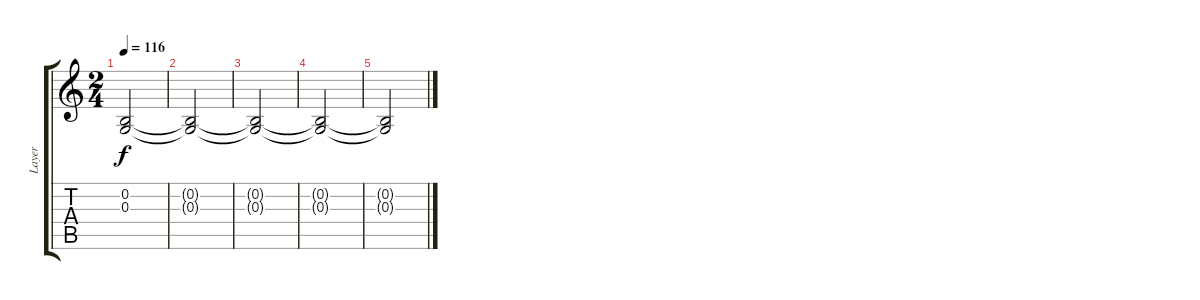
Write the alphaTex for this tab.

\track ("Layer" "Layer") {instrument synthstrings2}
\staff {score tabs}
\tuning (E4 B3 G3 D3 A2 E2) {hide}
\ts (2 4)
\tempo 116
\clef g2
\ks c
(0.2{t} 0.3{t}).2{dy f} |
(0.2{t} 0.3{t}).2 |
(0.2{t} 0.3{t}).2 |
(0.2{t} 0.3{t}).2{volume 0} |
(0.2{t} 0.3{t}).2
